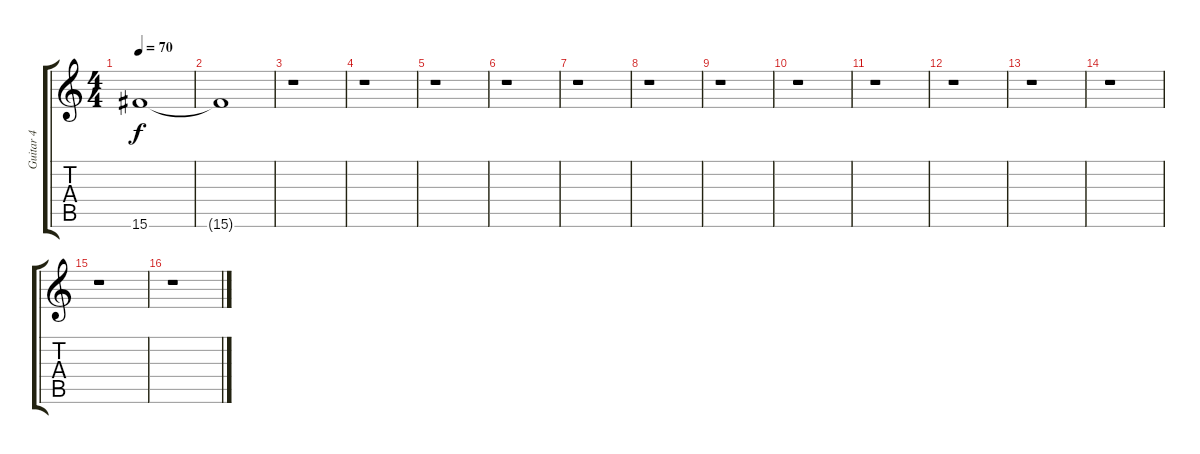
\track ("Guitar 4" "Guitar 4") {instrument overdrivenguitar}
\staff {score tabs}
\tuning (Eb4 Bb3 Gb3 Db3 Ab2 Eb2) {hide}
\ts (4 4)
\tempo 70
\clef g2
\ks c
15.6{t}.1{dy f} |
15.6{t}.1 |
r.1 |
r.1 |
r.1 |
r.1 |
r.1 |
r.1 |
r.1 |
r.1 |
r.1 |
r.1 |
r.1 |
r.1 |
r.1 |
r.1
